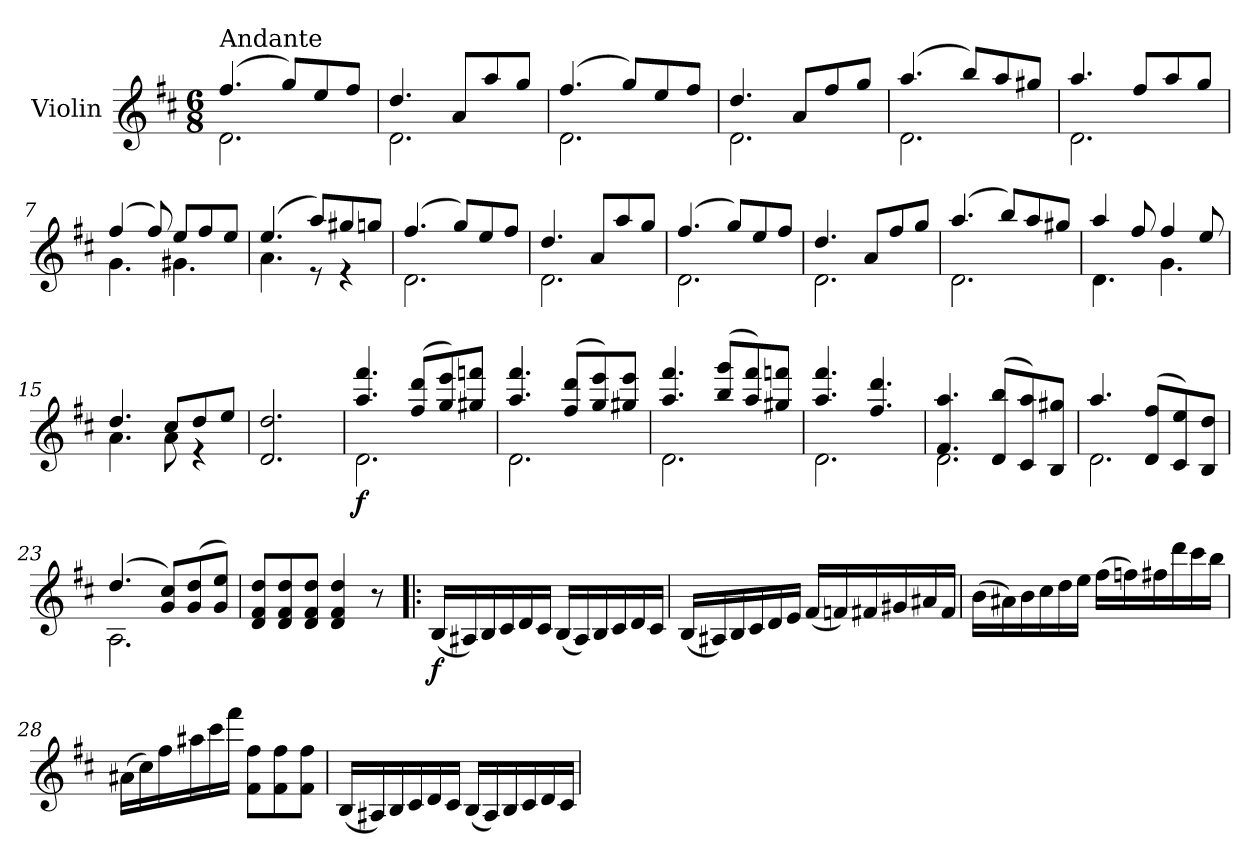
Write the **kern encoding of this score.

**kern	**dynam
*part1	*part1
*staff1	*staff1
*I"Violin	*
*I'Vln.	*
*clefG2	*
*k[f#c#]	*
*D:	*
*M6/8	*
=1	=1
*^	*
!LO:TX:a:t=Andante	!	!
(4.ff#/	2.d\	.
8gg/L)	.	.
8ee/	.	.
8ff#/J	.	.
=2	=2	=2
4.dd/	2.d\	.
8a/L	.	.
8aa/	.	.
8gg/J	.	.
=3	=3	=3
(4.ff#/	2.d\	.
8gg/L)	.	.
8ee/	.	.
8ff#/J	.	.
=4	=4	=4
4.dd/	2.d\	.
8a/L	.	.
8ff#/	.	.
8gg/J	.	.
=5	=5	=5
(4.aa/	2.d\	.
8bb/L)	.	.
8aa/	.	.
8gg#X/J	.	.
=6	=6	=6
4.aa/	2.d\	.
8ff#/L	.	.
8aa/	.	.
8gg/J	.	.
=7	=7	=7
(4ff#/	4.g\	.
8ff#/)	.	.
8ee/L	4.g#X\	.
8ff#/	.	.
8ee/J	.	.
!!LO:LB:g=z	!!
=8	=8	=8
(4.ee/	4.a\	.
8aa/L)	8r	.
8gg#X/	4r	.
8ggn/J	.	.
=9	=9	=9
(4.ff#/	2.d\	.
8gg/L)	.	.
8ee/	.	.
8ff#/J	.	.
=10	=10	=10
4.dd/	2.d\	.
8a/L	.	.
8aa/	.	.
8gg/J	.	.
=11	=11	=11
(4.ff#/	2.d\	.
8gg/L)	.	.
8ee/	.	.
8ff#/J	.	.
=12	=12	=12
4.dd/	2.d\	.
8a/L	.	.
8ff#/	.	.
8gg/J	.	.
=13	=13	=13
(4.aa/	2.d\	.
8bb/L)	.	.
8aa/	.	.
8gg#X/J	.	.
=14	=14	=14
4aa/	4.d\	.
8ff#/	.	.
4ff#/	4.g\	.
8ee/	.	.
!!LO:LB:g=z	!!
=15	=15	=15
4.dd/	4.a\	.
8cc#/L	8a\	.
8dd/	4r	.
8ee/J	.	.
*v	*v	*
=16	=16
2.d/ 2.dd/	.
=17	=17
*^	*
!	!	!LO:DY:b
4.aa/ 4.fff#/	2.d\	f
(8ff#/ 8ddd/L	.	.
8gg/ 8eee/)	.	.
8gg#X/ 8fffn/J	.	.
=18	=18	=18
4.aa/ 4.fff#/	2.d\	.
(8ff#/ 8ddd/L	.	.
8gg/ 8eee/)	.	.
8gg#X/ 8eee/J	.	.
=19	=19	=19
4.aa/ 4.fff#/	2.d\	.
(8bb/ 8ggg/L	.	.
8aa/ 8fff#/)	.	.
8gg#X/ 8fffn/J	.	.
=20	=20	=20
4.aa/ 4.fff#/	2.d\	.
4.ff#/ 4.ddd/	.	.
=21	=21	=21
4.f#/ 4.aa/	2.d\	.
(8d/ 8bb/L	.	.
8c#/ 8aa/)	.	.
8B/ 8gg#X/J	.	.
=22	=22	=22
4.aa/	2.d\	.
(8d/ 8ff#/L	.	.
8c#/ 8ee/)	.	.
8B/ 8dd/J	.	.
!!LO:LB:g=z	!!
=23	=23	=23
(4.dd/	2.A\	.
8g/ 8cc#/L)	.	.
(8g/ 8dd/	.	.
8g/ 8ee/J)	.	.
*v	*v	*
=24	=24
8d/ 8f#/ 8dd/L	.
8d/ 8f#/ 8dd/	.
8d/ 8f#/ 8dd/J	.
4d/ 4f#/ 4dd/	.
8r	.
=25!|:	=25!|:
!	!LO:DY:b
(16B/LL	f
16A#X/)	.
16B/	.
16c#/	.
16d/	.
16c#/JJ	.
(16B/LL	.
16A#/)	.
16B/	.
16c#/	.
16d/	.
16c#/JJ	.
=26	=26
(16B/LL	.
16A#X/)	.
16B/	.
16c#/	.
16d/	.
16e/JJ	.
(16f#/LL	.
16fn/)	.
16f#X/	.
16g#X/	.
16a#X/	.
16f#/JJ	.
!!LO:LB:g=z
=27	=27
(16b\LL	.
16a#X\)	.
16b\	.
16cc#\	.
16dd\	.
16ee\JJ	.
(16ff#\LL	.
16ffn\)	.
16ff#X\	.
16ddd\	.
16ccc#\	.
16bb\JJ	.
=28	=28
(16a#X\LL	.
16cc#\)	.
16ff#\	.
16aa#X\	.
16ccc#\	.
16fff#\JJ	.
8f#\ 8ff#\L	.
8f#\ 8ff#\	.
8f#\ 8ff#\J	.
=29	=29
(16B/LL	.
16A#X/)	.
16B/	.
16c#/	.
16d/	.
16c#/JJ	.
(16B/LL	.
16A#/)	.
16B/	.
16c#/	.
16d/	.
16c#/JJ	.
=	=
*-	*-
